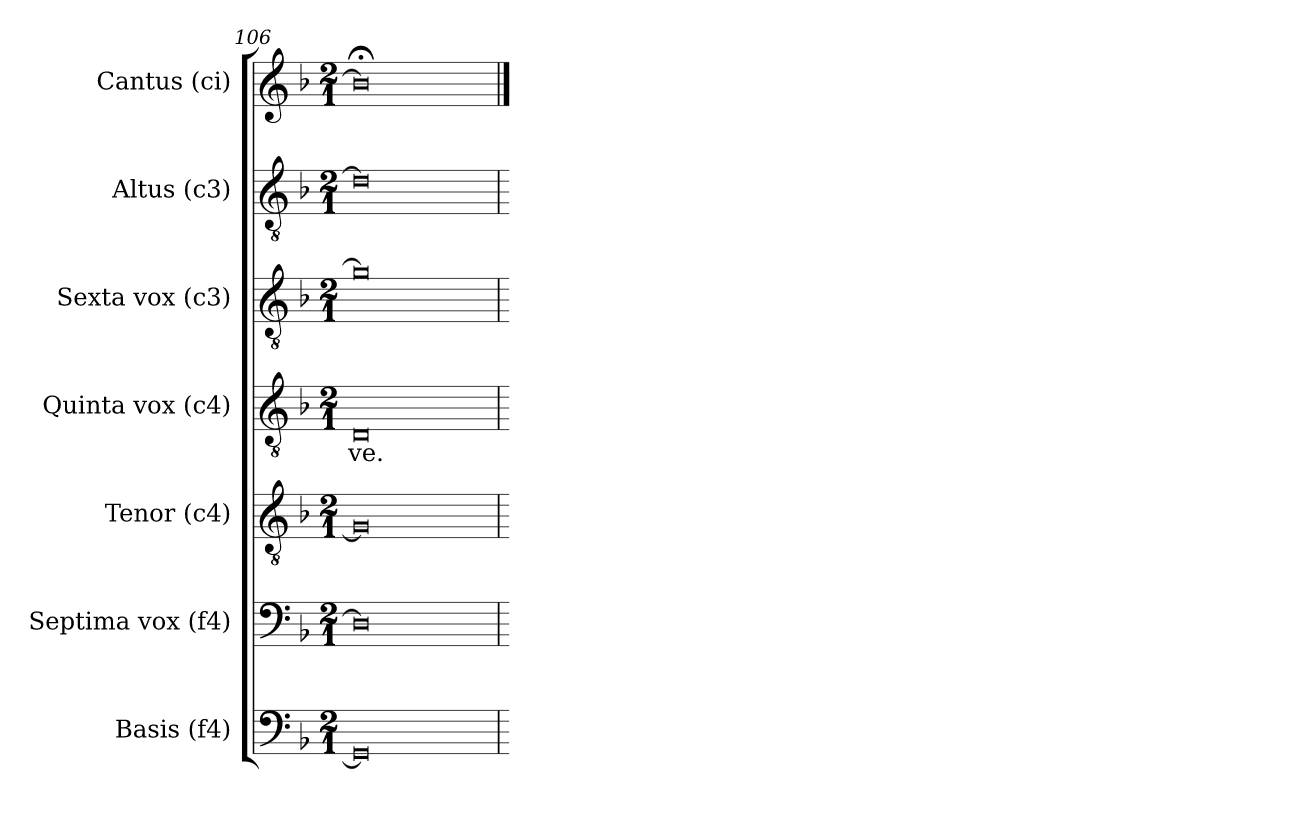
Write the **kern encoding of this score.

**kern	**kern	**kern	**kern	**text	**kern	**kern	**kern
*part7	*part6	*part5	*part4	*part4	*part3	*part2	*part1
*staff7	*staff6	*staff5	*staff4	*staff4	*staff3	*staff2	*staff1
*I"Basis (f4)	*I"Septima vox (f4)	*I"Tenor (c4)	*I"Quinta vox (c4)	*	*I"Sexta vox (c3)	*I"Altus (c3)	*I"Cantus (ci)
*I'B	*I'Sept.	*I'T	*I'Q	*	*I'Sexta	*I'A	*I'C
*clefF4	*clefF4	*clefGv2	*clefGv2	*	*clefGv2	*clefGv2	*clefG2
*k[b-]	*k[b-]	*k[b-]	*k[b-]	*	*k[b-]	*k[b-]	*k[b-]
*F:	*F:	*F:	*F:	*	*F:	*F:	*F:
*M2/1	*M2/1	*M2/1	*M2/1	*	*M2/1	*M2/1	*M2/1
=106	=106	=106	=106	=106	=106	=106	=106
!	!	!	!	!LO:LY:b:cj	!	!	!
0GG]	0D]	0G]	0D	-ve.	0g]	0d]	0b-;<]
=	=	=	=	==	=	=	==
*-	*-	*-	*-	*-	*-	*-	*-
